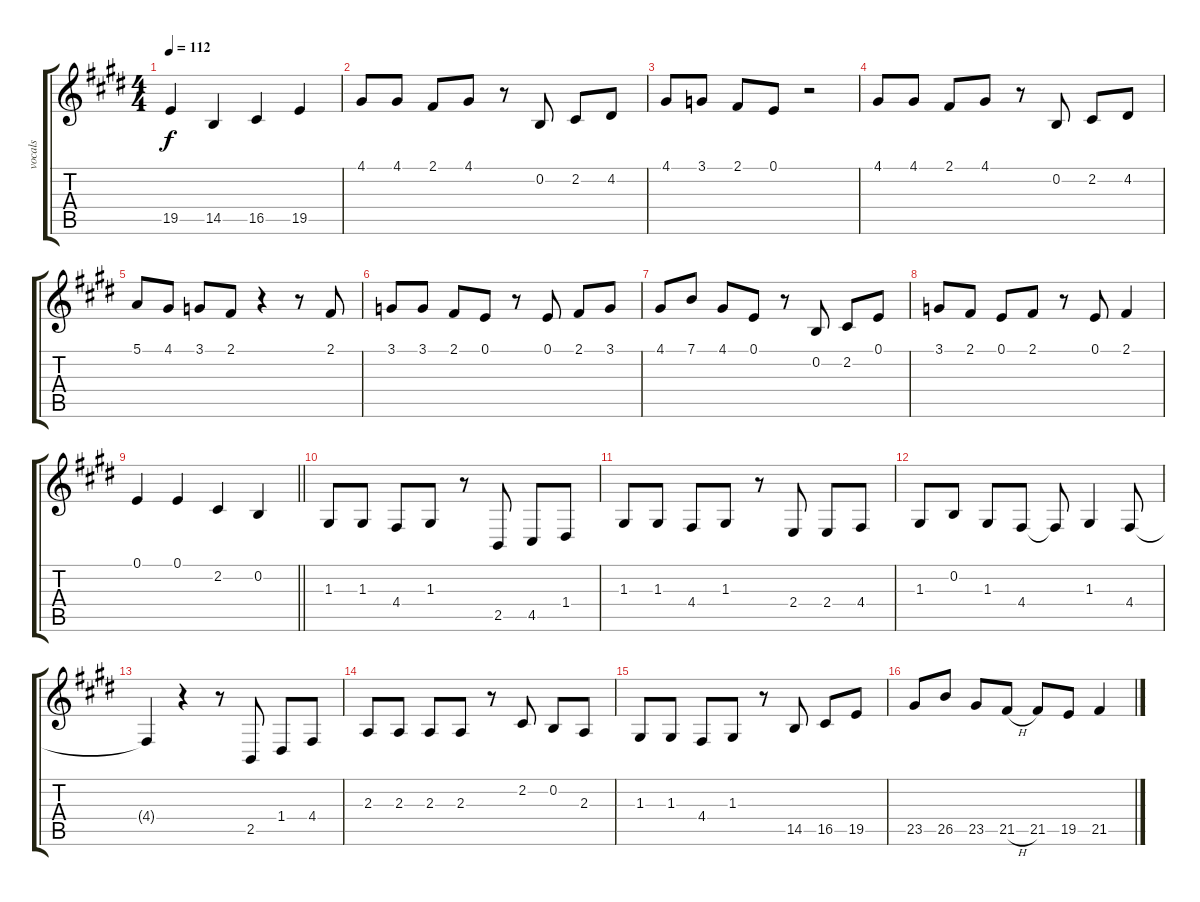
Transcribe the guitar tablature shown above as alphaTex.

\track ("vocals" "vocals") {instrument clarinet}
\staff {score tabs}
\tuning (E4 B3 G3 D3 A2 E2) {hide}
\ts (4 4)
\tempo 112
\clef g2
\ks e
19.5.4{dy f} 14.5.4 16.5.4 19.5.4 |
4.1.8 4.1.8 2.1.8 4.1.8 r.8 0.2.8 2.2.8 4.2.8 |
4.1.8 3.1.8 2.1.8 0.1.8 r.2 |
4.1.8 4.1.8 2.1.8 4.1.8 r.8 0.2.8 2.2.8 4.2.8 |
5.1.8 4.1.8 3.1.8 2.1.8 r.4 r.8 2.1.8 |
3.1.8 3.1.8 2.1.8 0.1.8 r.8 0.1.8 2.1.8 3.1.8 |
4.1.8 7.1.8 4.1.8 0.1.8 r.8 0.2.8 2.2.8 0.1.8 |
3.1.8 2.1.8 0.1.8 2.1.8 r.8 0.1.8 2.1.4 |
\barLineRight lightlight
0.1.4 0.1.4 2.2.4 0.2.4 |
1.3.8 1.3.8 4.4.8 1.3.8 r.8 2.5.8 4.5.8 1.4.8 |
1.3.8 1.3.8 4.4.8 1.3.8 r.8 2.4.8 2.4.8 4.4.8 |
1.3.8 0.2.8 1.3.8 4.4.8 4.4{t}.8 1.3.4 4.4.8 |
4.4{t}.4 r.4 r.8 2.5.8 1.4.8 4.4.8 |
2.3.8 2.3.8 2.3.8 2.3.8 r.8 2.2.8 0.2.8 2.3.8 |
1.3.8 1.3.8 4.4.8 1.3.8 r.8 14.5.8 16.5.8 19.5.8 |
23.5.8 26.5.8 23.5.8 21.5{h}.8 21.5.8 19.5.8 21.5.4
